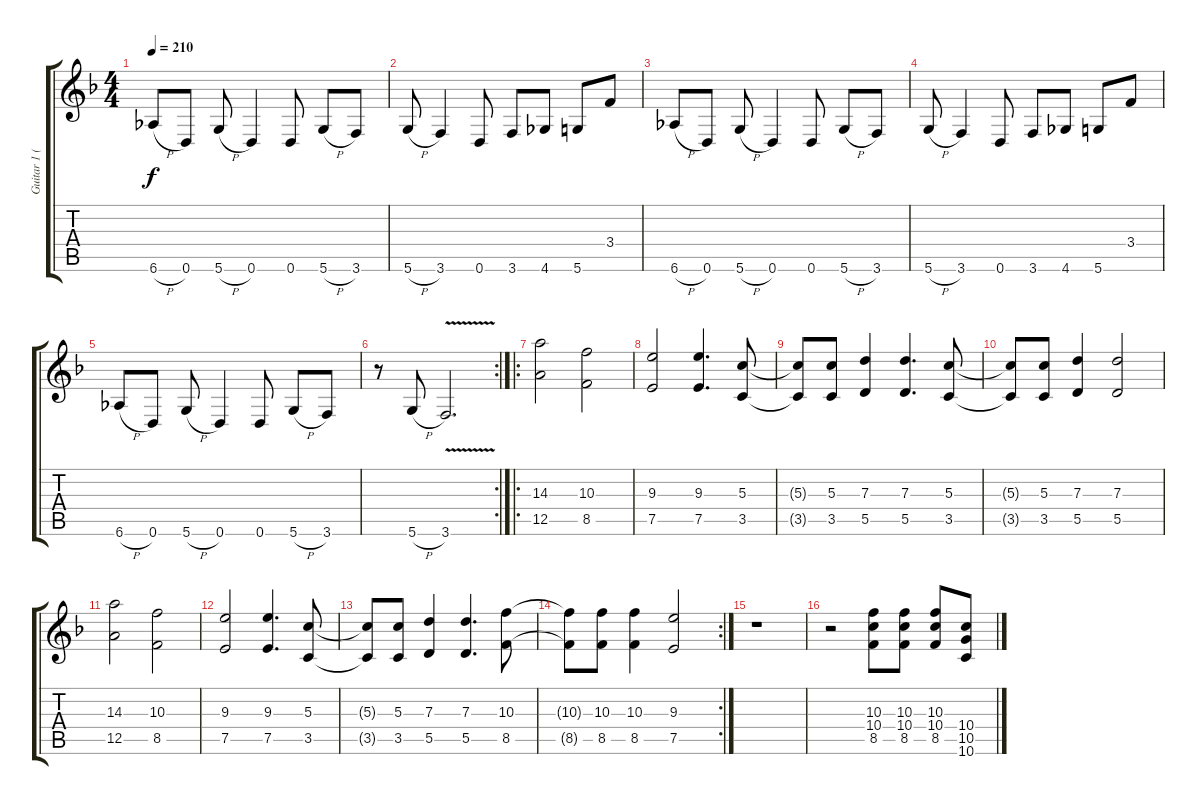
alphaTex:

\track ("Guitar 1 (Dist.)" "Guitar 1 (") {instrument distortionguitar}
\staff {score tabs}
\tuning (E4 B3 G3 D3 A2 D2) {hide}
\ts (4 4)
\tempo 210
\clef g2
\ks f
6.6{h}.8{dy f} 0.6.8 5.6{h}.8 0.6.4 0.6.8 5.6{h}.8 3.6.8 |
5.6{h}.8 3.6.4 0.6.8 3.6.8 4.6.8 5.6.8 3.4.8 |
6.6{h}.8 0.6.8 5.6{h}.8 0.6.4 0.6.8 5.6{h}.8 3.6.8 |
5.6{h}.8 3.6.4 0.6.8 3.6.8 4.6.8 5.6.8 3.4.8 |
6.6{h}.8 0.6.8 5.6{h}.8 0.6.4 0.6.8 5.6{h}.8 3.6.8 |
\rc 2
r.8 5.6{h}.8 3.6{v}.2{d} |
\ro
(14.3 12.5).2 (10.3 8.5).2 |
(9.3 7.5).2 (9.3 7.5).4{d} (5.3 3.5).8 |
(5.3{t} 3.5{t}).8 (5.3 3.5).8 (7.3 5.5).4 (7.3 5.5).4{d} (5.3 3.5).8 |
(5.3{t} 3.5{t}).8 (5.3 3.5).8 (7.3 5.5).4 (7.3 5.5).2 |
(14.3 12.5).2 (10.3 8.5).2 |
(9.3 7.5).2 (9.3 7.5).4{d} (5.3 3.5).8 |
(5.3{t} 3.5{t}).8 (5.3 3.5).8 (7.3 5.5).4 (7.3 5.5).4{d} (10.3 8.5).8 |
\rc 2
(10.3{t} 8.5{t}).8 (10.3 8.5).8 (10.3 8.5).4 (9.3 7.5).2 |
r.1 |
r.2 (10.3 10.4 8.5).8 (10.3 10.4 8.5).8 (10.3 10.4 8.5).8 (10.4 10.5 10.6).8
